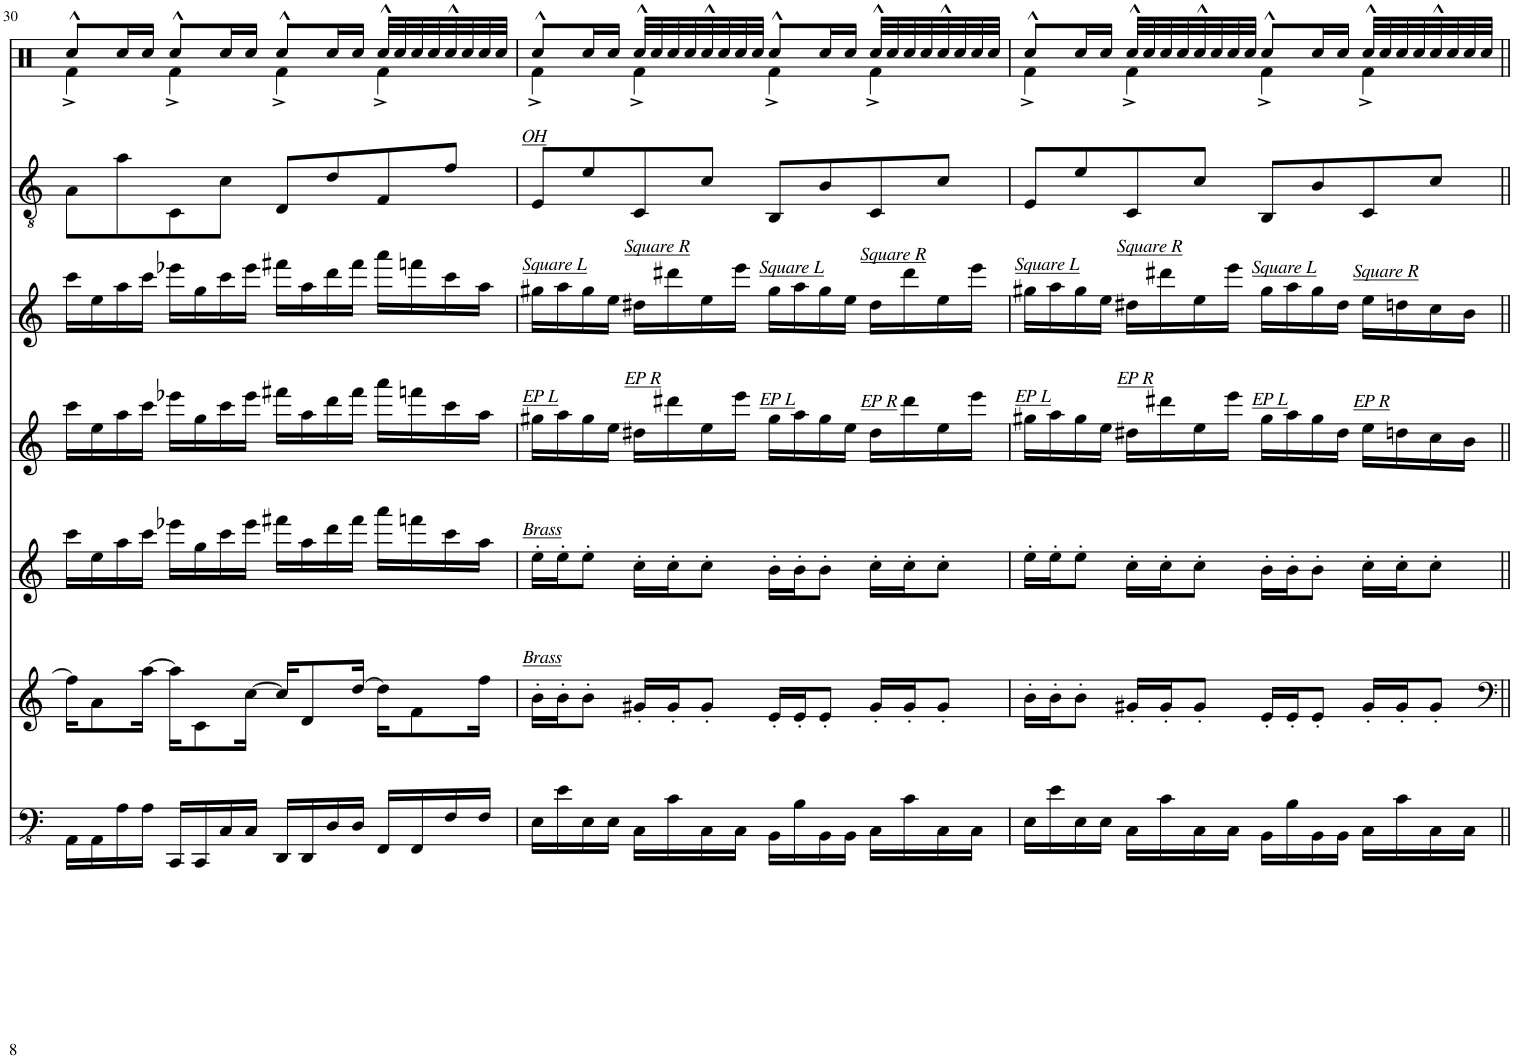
**kern	**kern	**kern	**kern	**kern	**kern	**kern
*part2	*part2	*part2	*part2	*part2	*part2	*part1
*staff7	*staff6	*staff5	*staff4	*staff3	*staff2	*staff1
*I"Bomberman	*	*	*	*	*	*I"Drumset, Snare Drum
!!LO:PB:g=z
*clefG2	*clefG2	*clefG2	*clefG2	*clefG2	*clefGv2	*clefX
*k[]	*k[]	*k[]	*k[]	*k[]	*k[]	*k[]
*M4/4	*M4/4	*M4/4	*M4/4	*M4/4	*M4/4	*M4/4
=30	=30	=30	=30	=30	=30	=30
*	*	*	*	*	*	*^
16AAA\LL	16ff\KL]	16ccc\LL	16ccc\LL	16ccc\LL	8A\L	8Rcc^^/L	4Rf^\
16AAA\	8a\	16ee\	16ee\	16ee\	.	.	.
16AA\	.	16aa\	16aa\	16aa\	8a\	16Rcc/L	.
16AA\JJ	[16aa\Jk	16ccc\JJ	16ccc\JJ	16ccc\JJ	.	16Rcc/JJ	.
16CCC/LL	16aa\KL]	16eee-X\LL	16eee-X\LL	16eee-X\LL	8C\	8Rcc^^/L	4Rf^\
16CCC/	8c\	16gg\	16gg\	16gg\	.	.	.
16CC/	.	16ccc\	16ccc\	16ccc\	8c\J	16Rcc/L	.
16CC/JJ	[16cc\Jk	16eee-\JJ	16eee-\JJ	16eee-\JJ	.	16Rcc/JJ	.
16DDD/LL	16cc/KL]	16fff#X\LL	16fff#X\LL	16fff#X\LL	8D/L	8Rcc^^/L	4Rf^\
16DDD/	8d/	16aa\	16aa\	16aa\	.	.	.
16DD/	.	16ddd\	16ddd\	16ddd\	8d/	16Rcc/L	.
16DD/JJ	[16dd/Jk	16fff#\JJ	16fff#\JJ	16fff#\JJ	.	16Rcc/JJ	.
16FFF/LL	16dd\KL]	16aaa\LL	16aaa\LL	16aaa\LL	8F/	32Rcc^^/LLL	4Rf^\
.	.	.	.	.	.	32Rcc/	.
16FFF/	8f\	16fffn\	16fffn\	16fffn\	.	32Rcc/	.
.	.	.	.	.	.	32Rcc/	.
16FF/	.	16ccc\	16ccc\	16ccc\	8f/J	32Rcc^^/	.
.	.	.	.	.	.	32Rcc/	.
16FF/JJ	16ff\Jk	16aa\JJ	16aa\JJ	16aa\JJ	.	32Rcc/	.
.	.	.	.	.	.	32Rcc/JJJ	.
=31	=31	=31	=31	=31	=31	=31	=31
!	!	!	!	!	!LO:TX:a:i:t=OH	!	!
!	!	!	!	!LO:TX:a:i:t=Square L	!	!	!
!	!	!	!LO:TX:a:i:t=EP L	!	!	!	!
!	!	!LO:TX:a:i:t=Brass	!	!	!	!	!
!	!LO:TX:a:i:t=Brass	!	!	!	!	!	!
16EE\LL	16b'\LL	16ee'\LL	16gg#X\LL	16gg#X\LL	8E/L	8Rcc^^/L	4Rf^\
16E\	16b'\J	16ee'\J	16aa\	16aa\	.	.	.
16EE\	8b'\J	8ee'\J	16gg#\	16gg#\	8e/	16Rcc/L	.
16EE\JJ	.	.	16ee\JJ	16ee\JJ	.	16Rcc/JJ	.
!	!	!	!	!LO:TX:a:i:t=Square R	!	!	!
!	!	!	!LO:TX:a:i:t=EP R	!	!	!	!
16CC\LL	16g#X'/LL	16cc'\LL	16dd#X\LL	16dd#X\LL	8C/	32Rcc^^/LLL	4Rf^\
.	.	.	.	.	.	32Rcc/	.
16C\	16g#'/J	16cc'\J	16ddd#X\	16ddd#X\	.	32Rcc/	.
.	.	.	.	.	.	32Rcc/	.
16CC\	8g#'/J	8cc'\J	16ee\	16ee\	8c/J	32Rcc^^/	.
.	.	.	.	.	.	32Rcc/	.
16CC\JJ	.	.	16eee\JJ	16eee\JJ	.	32Rcc/	.
.	.	.	.	.	.	32Rcc/JJJ	.
!	!	!	!	!LO:TX:a:i:t=Square L	!	!	!
!	!	!	!LO:TX:a:i:t=EP L	!	!	!	!
16BBB\LL	16e'/LL	16b'\LL	16gg#\LL	16gg#\LL	8BB/L	8Rcc^^/L	4Rf^\
16BB\	16e'/J	16b'\J	16aa\	16aa\	.	.	.
16BBB\	8e'/J	8b'\J	16gg#\	16gg#\	8B/	16Rcc/L	.
16BBB\JJ	.	.	16ee\JJ	16ee\JJ	.	16Rcc/JJ	.
!	!	!	!	!LO:TX:a:i:t=Square R	!	!	!
!	!	!	!LO:TX:a:i:t=EP R	!	!	!	!
16CC\LL	16g#'/LL	16cc'\LL	16dd#\LL	16dd#\LL	8C/	32Rcc^^/LLL	4Rf^\
.	.	.	.	.	.	32Rcc/	.
16C\	16g#'/J	16cc'\J	16ddd#\	16ddd#\	.	32Rcc/	.
.	.	.	.	.	.	32Rcc/	.
16CC\	8g#'/J	8cc'\J	16ee\	16ee\	8c/J	32Rcc^^/	.
.	.	.	.	.	.	32Rcc/	.
16CC\JJ	.	.	16eee\JJ	16eee\JJ	.	32Rcc/	.
.	.	.	.	.	.	32Rcc/JJJ	.
=32	=32	=32	=32	=32	=32	=32	=32
!	!	!	!	!LO:TX:a:i:t=Square L	!	!	!
!	!	!	!LO:TX:a:i:t=EP L	!	!	!	!
16EE\LL	16b'\LL	16ee'\LL	16gg#X\LL	16gg#X\LL	8E/L	8Rcc^^/L	4Rf^\
16E\	16b'\J	16ee'\J	16aa\	16aa\	.	.	.
16EE\	8b'\J	8ee'\J	16gg#\	16gg#\	8e/	16Rcc/L	.
16EE\JJ	.	.	16ee\JJ	16ee\JJ	.	16Rcc/JJ	.
!	!	!	!	!LO:TX:a:i:t=Square R	!	!	!
!	!	!	!LO:TX:a:i:t=EP R	!	!	!	!
16CC\LL	16g#X'/LL	16cc'\LL	16dd#X\LL	16dd#X\LL	8C/	32Rcc^^/LLL	4Rf^\
.	.	.	.	.	.	32Rcc/	.
16C\	16g#'/J	16cc'\J	16ddd#X\	16ddd#X\	.	32Rcc/	.
.	.	.	.	.	.	32Rcc/	.
16CC\	8g#'/J	8cc'\J	16ee\	16ee\	8c/J	32Rcc^^/	.
.	.	.	.	.	.	32Rcc/	.
16CC\JJ	.	.	16eee\JJ	16eee\JJ	.	32Rcc/	.
.	.	.	.	.	.	32Rcc/JJJ	.
!	!	!	!	!LO:TX:a:i:t=Square L	!	!	!
!	!	!	!LO:TX:a:i:t=EP L	!	!	!	!
16BBB\LL	16e'/LL	16b'\LL	16gg#\LL	16gg#\LL	8BB/L	8Rcc^^/L	4Rf^\
16BB\	16e'/J	16b'\J	16aa\	16aa\	.	.	.
16BBB\	8e'/J	8b'\J	16gg#\	16gg#\	8B/	16Rcc/L	.
16BBB\JJ	.	.	16dd#\JJ	16dd#\JJ	.	16Rcc/JJ	.
!	!	!	!	!LO:TX:a:i:t=Square R	!	!	!
!	!	!	!LO:TX:a:i:t=EP R	!	!	!	!
16CC\LL	16g#'/LL	16cc'\LL	16ee\LL	16ee\LL	8C/	32Rcc^^/LLL	4Rf^\
.	.	.	.	.	.	32Rcc/	.
16C\	16g#'/J	16cc'\J	16ddn\	16ddn\	.	32Rcc/	.
.	.	.	.	.	.	32Rcc/	.
16CC\	8g#'/J	8cc'\J	16cc\	16cc\	8c/J	32Rcc^^/	.
.	.	.	.	.	.	32Rcc/	.
16CC\JJ	.	.	16b\JJ	16b\JJ	.	32Rcc/	.
.	.	.	.	.	.	32Rcc/JJJ	.
*	*	*	*	*	*	*v	*v
=||	=||	=||	=||	=||	=||	=||
*-	*-	*-	*-	*-	*-	*-
